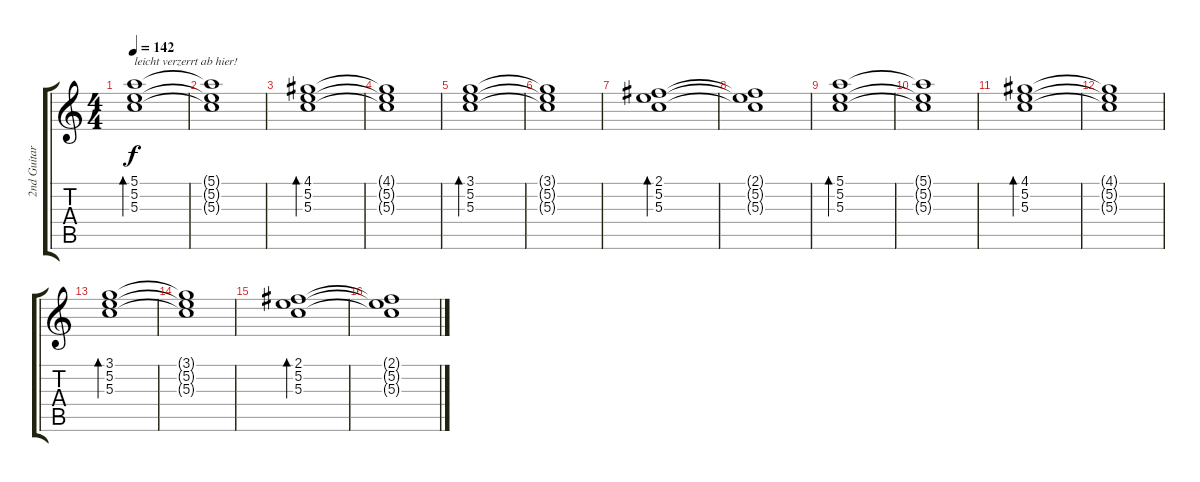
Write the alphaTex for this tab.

\track ("2nd Guitar" "2nd Guitar") {instrument electricguitarjazz}
\staff {score tabs}
\tuning (E4 B3 G3 D3 A2 E2) {hide}
\ts (4 4)
\tempo 142
\clef g2
\ks c
(5.1 5.2 5.3).1{bd 480 txt "leicht verzerrt ab hier!" dy f volume 11 balance 13} |
(5.1{t} 5.2{t} 5.3{t}).1 |
(4.1 5.2 5.3).1{bd 480} |
(4.1{t} 5.2{t} 5.3{t}).1 |
(3.1 5.2 5.3).1{bd 480} |
(3.1{t} 5.2{t} 5.3{t}).1 |
(2.1 5.2 5.3).1{bd 480} |
(2.1{t} 5.2{t} 5.3{t}).1 |
(5.1 5.2 5.3).1{bd 480 volume 11 balance 13} |
(5.1{t} 5.2{t} 5.3{t}).1 |
(4.1 5.2 5.3).1{bd 480} |
(4.1{t} 5.2{t} 5.3{t}).1 |
(3.1 5.2 5.3).1{bd 480} |
(3.1{t} 5.2{t} 5.3{t}).1 |
(2.1 5.2 5.3).1{bd 480} |
(2.1{t} 5.2{t} 5.3{t}).1
